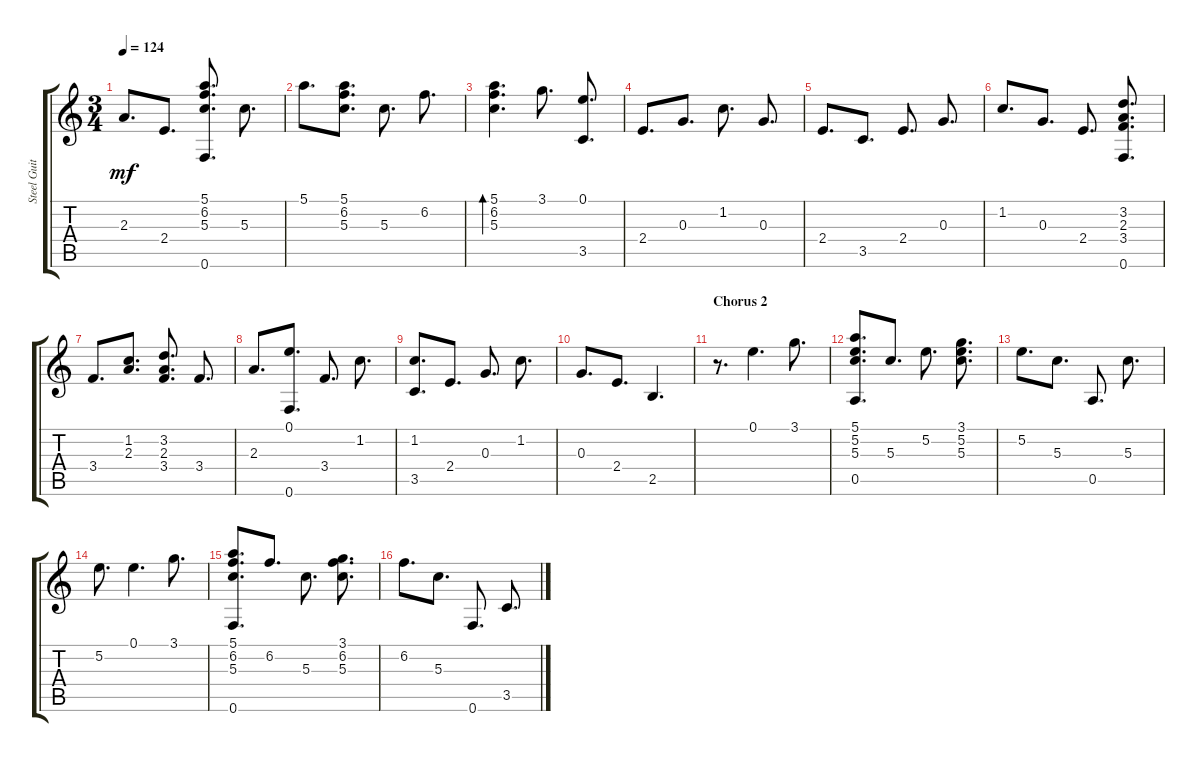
\track ("Steel Guitar" "Steel Guit") {instrument acousticguitarsteel}
\staff {score tabs}
\tuning (E4 B3 G3 D3 A2 F2) {hide}
\ts (3 4)
\tempo 124
\clef g2
\ks c
2.3.8{d dy mf} 2.4.8{d} (5.1 6.2 5.3 0.6).8{d} 5.3.8{d} |
5.1.8{d} (5.1 6.2 5.3).8{d} 5.3.8{d} 6.2.8{d} |
(5.1 6.2 5.3).4{d bd 60} 3.1.8{d} (0.1 3.5).8{d} |
2.4.8{d} 0.3.8{d} 1.2.8{d} 0.3.8{d} |
2.4.8{d} 3.5.8{d} 2.4.8{d} 0.3.8{d} |
1.2.8{d} 0.3.8{d} 2.4.8{d} (3.2 2.3 3.4 0.6).8{d} |
3.4.8{d} (1.2 2.3).8{d} (3.2 2.3 3.4).8{d} 3.4.8{d} |
2.3.8{d} (0.1 0.6).8{d} 3.4.8{d} 1.2.8{d} |
(1.2 3.5).8{d} 2.4.8{d} 0.3.8{d} 1.2.8{d} |
0.3.8{d} 2.4.8{d} 2.5.4{d} |
\section ("" "Chorus 2")
r.8{d} 0.1.4{d} 3.1.8{d} |
(5.1 5.2 5.3 0.5).8{d} 5.3.8{d} 5.2.8{d} (3.1 5.2 5.3).8{d} |
5.2.8{d} 5.3.8{d} 0.5.8{d} 5.3.8{d} |
5.2.8{d} 0.1.4{d} 3.1.8{d} |
(5.1 6.2 5.3 0.6).8{d} 6.2.8{d} 5.3.8{d} (3.1 6.2 5.3).8{d} |
6.2.8{d} 5.3.8{d} 0.6.8{d} 3.5.8{d}
